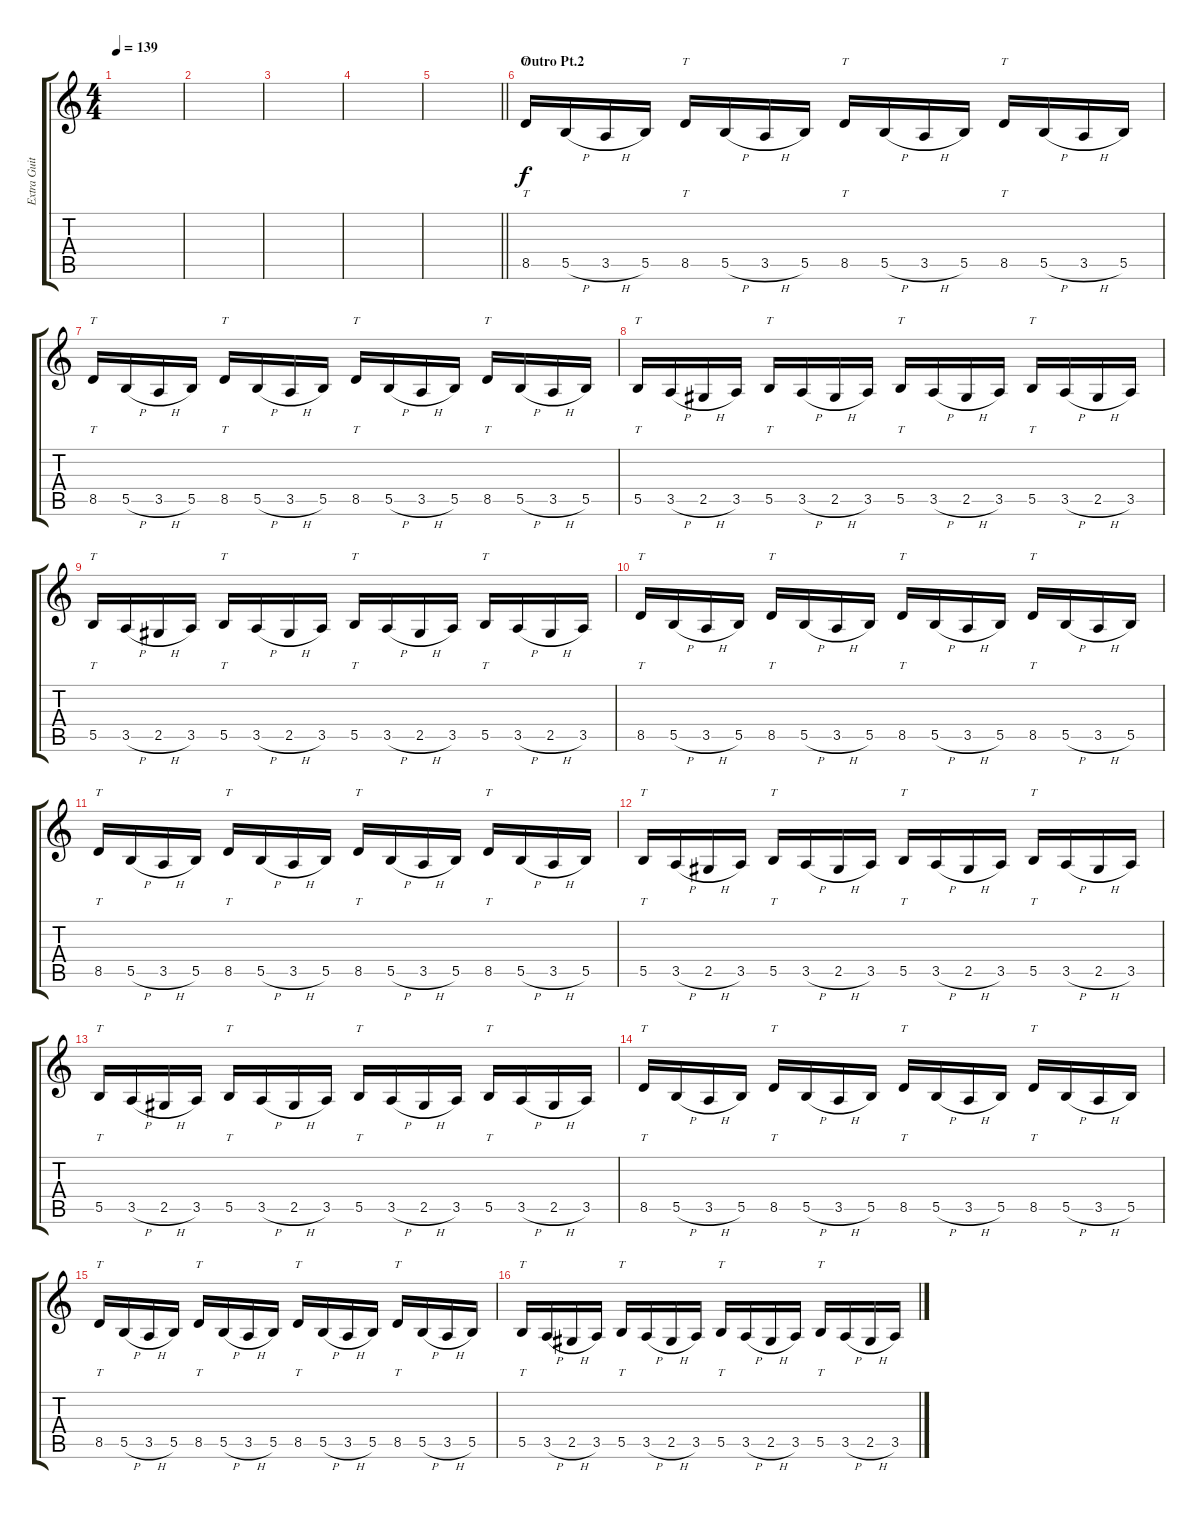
\track ("Extra Guitar 2" "Extra Guit") {instrument distortionguitar}
\staff {score tabs}
\tuning (Db4 Ab3 E3 B2 Gb2 B1) {hide}
\ts (4 4)
\tempo 139
\clef g2
\ks c
|
|
|
|
\barLineRight lightlight
|
\section ("" "Outro Pt.2")
8.5.16{tt volume 12} 5.5{h}.16 3.5{h}.16 5.5.16 8.5.16{tt} 5.5{h}.16 3.5{h}.16 5.5.16 8.5.16{tt} 5.5{h}.16 3.5{h}.16 5.5.16 8.5.16{tt} 5.5{h}.16 3.5{h}.16 5.5.16 |
8.5.16{tt} 5.5{h}.16 3.5{h}.16 5.5.16 8.5.16{tt} 5.5{h}.16 3.5{h}.16 5.5.16 8.5.16{tt} 5.5{h}.16 3.5{h}.16 5.5.16 8.5.16{tt} 5.5{h}.16 3.5{h}.16 5.5.16 |
5.5.16{tt} 3.5{h}.16 2.5{h}.16 3.5.16 5.5.16{tt} 3.5{h}.16 2.5{h}.16 3.5.16 5.5.16{tt} 3.5{h}.16 2.5{h}.16 3.5.16 5.5.16{tt} 3.5{h}.16 2.5{h}.16 3.5.16 |
5.5.16{tt} 3.5{h}.16 2.5{h}.16 3.5.16 5.5.16{tt} 3.5{h}.16 2.5{h}.16 3.5.16 5.5.16{tt} 3.5{h}.16 2.5{h}.16 3.5.16 5.5.16{tt} 3.5{h}.16 2.5{h}.16 3.5.16 |
8.5.16{tt volume 10} 5.5{h}.16 3.5{h}.16 5.5.16 8.5.16{tt} 5.5{h}.16 3.5{h}.16 5.5.16 8.5.16{tt} 5.5{h}.16 3.5{h}.16 5.5.16 8.5.16{tt} 5.5{h}.16 3.5{h}.16 5.5.16 |
8.5.16{tt} 5.5{h}.16 3.5{h}.16 5.5.16 8.5.16{tt} 5.5{h}.16 3.5{h}.16 5.5.16 8.5.16{tt} 5.5{h}.16 3.5{h}.16 5.5.16 8.5.16{tt} 5.5{h}.16 3.5{h}.16 5.5.16 |
5.5.16{tt} 3.5{h}.16 2.5{h}.16 3.5.16 5.5.16{tt} 3.5{h}.16 2.5{h}.16 3.5.16 5.5.16{tt} 3.5{h}.16 2.5{h}.16 3.5.16 5.5.16{tt} 3.5{h}.16 2.5{h}.16 3.5.16 |
5.5.16{tt} 3.5{h}.16 2.5{h}.16 3.5.16 5.5.16{tt} 3.5{h}.16 2.5{h}.16 3.5.16 5.5.16{tt} 3.5{h}.16 2.5{h}.16 3.5.16 5.5.16{tt} 3.5{h}.16 2.5{h}.16 3.5.16 |
8.5.16{tt volume 8} 5.5{h}.16 3.5{h}.16 5.5.16 8.5.16{tt} 5.5{h}.16 3.5{h}.16 5.5.16 8.5.16{tt} 5.5{h}.16 3.5{h}.16 5.5.16 8.5.16{tt} 5.5{h}.16 3.5{h}.16 5.5.16 |
8.5.16{tt} 5.5{h}.16 3.5{h}.16 5.5.16 8.5.16{tt} 5.5{h}.16 3.5{h}.16 5.5.16 8.5.16{tt} 5.5{h}.16 3.5{h}.16 5.5.16 8.5.16{tt} 5.5{h}.16 3.5{h}.16 5.5.16 |
5.5.16{tt} 3.5{h}.16 2.5{h}.16 3.5.16 5.5.16{tt} 3.5{h}.16 2.5{h}.16 3.5.16 5.5.16{tt} 3.5{h}.16 2.5{h}.16 3.5.16 5.5.16{tt} 3.5{h}.16 2.5{h}.16 3.5.16
